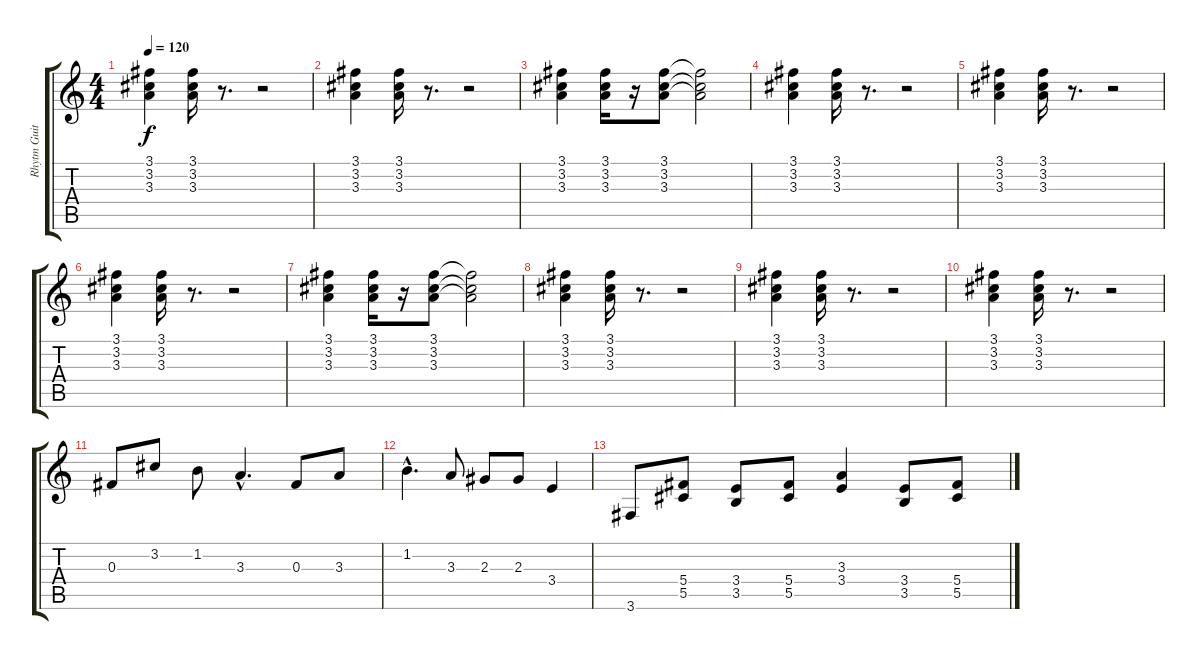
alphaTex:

\track ("Rhytm Guitar" "Rhytm Guit") {instrument distortionguitar}
\staff {score tabs}
\tuning (Eb4 Bb3 Gb3 Db3 Ab2 Eb2) {hide}
\ts (4 4)
\tempo 120
\clef g2
\ks c
(3.1 3.2 3.3).4{dy f} (3.1 3.2 3.3).16 r.8{d} r.2 |
(3.1 3.2 3.3).4 (3.1 3.2 3.3).16 r.8{d} r.2 |
(3.1 3.2 3.3).4 (3.1 3.2 3.3).16 r.16 (3.1 3.2 3.3).8 (3.1{t} 3.2{t} 3.3{t}).2 |
(3.1 3.2 3.3).4 (3.1 3.2 3.3).16 r.8{d} r.2 |
(3.1 3.2 3.3).4 (3.1 3.2 3.3).16 r.8{d} r.2 |
(3.1 3.2 3.3).4 (3.1 3.2 3.3).16 r.8{d} r.2 |
(3.1 3.2 3.3).4 (3.1 3.2 3.3).16 r.16 (3.1 3.2 3.3).8 (3.1{t} 3.2{t} 3.3{t}).2 |
(3.1 3.2 3.3).4 (3.1 3.2 3.3).16 r.8{d} r.2 |
(3.1 3.2 3.3).4 (3.1 3.2 3.3).16 r.8{d} r.2 |
(3.1 3.2 3.3).4 (3.1 3.2 3.3).16 r.8{d} r.2 |
0.3.8 3.2.8 1.2.8 3.3{hac}.4{d} 0.3.8 3.3.8 |
1.2{hac}.4{d} 3.3.8 2.3.8 2.3.8 3.4.4 |
3.6.8 (5.4 5.5).8 (3.4 3.5).8 (5.4 5.5).8 (3.3 3.4).4 (3.4 3.5).8 (5.4 5.5).8
